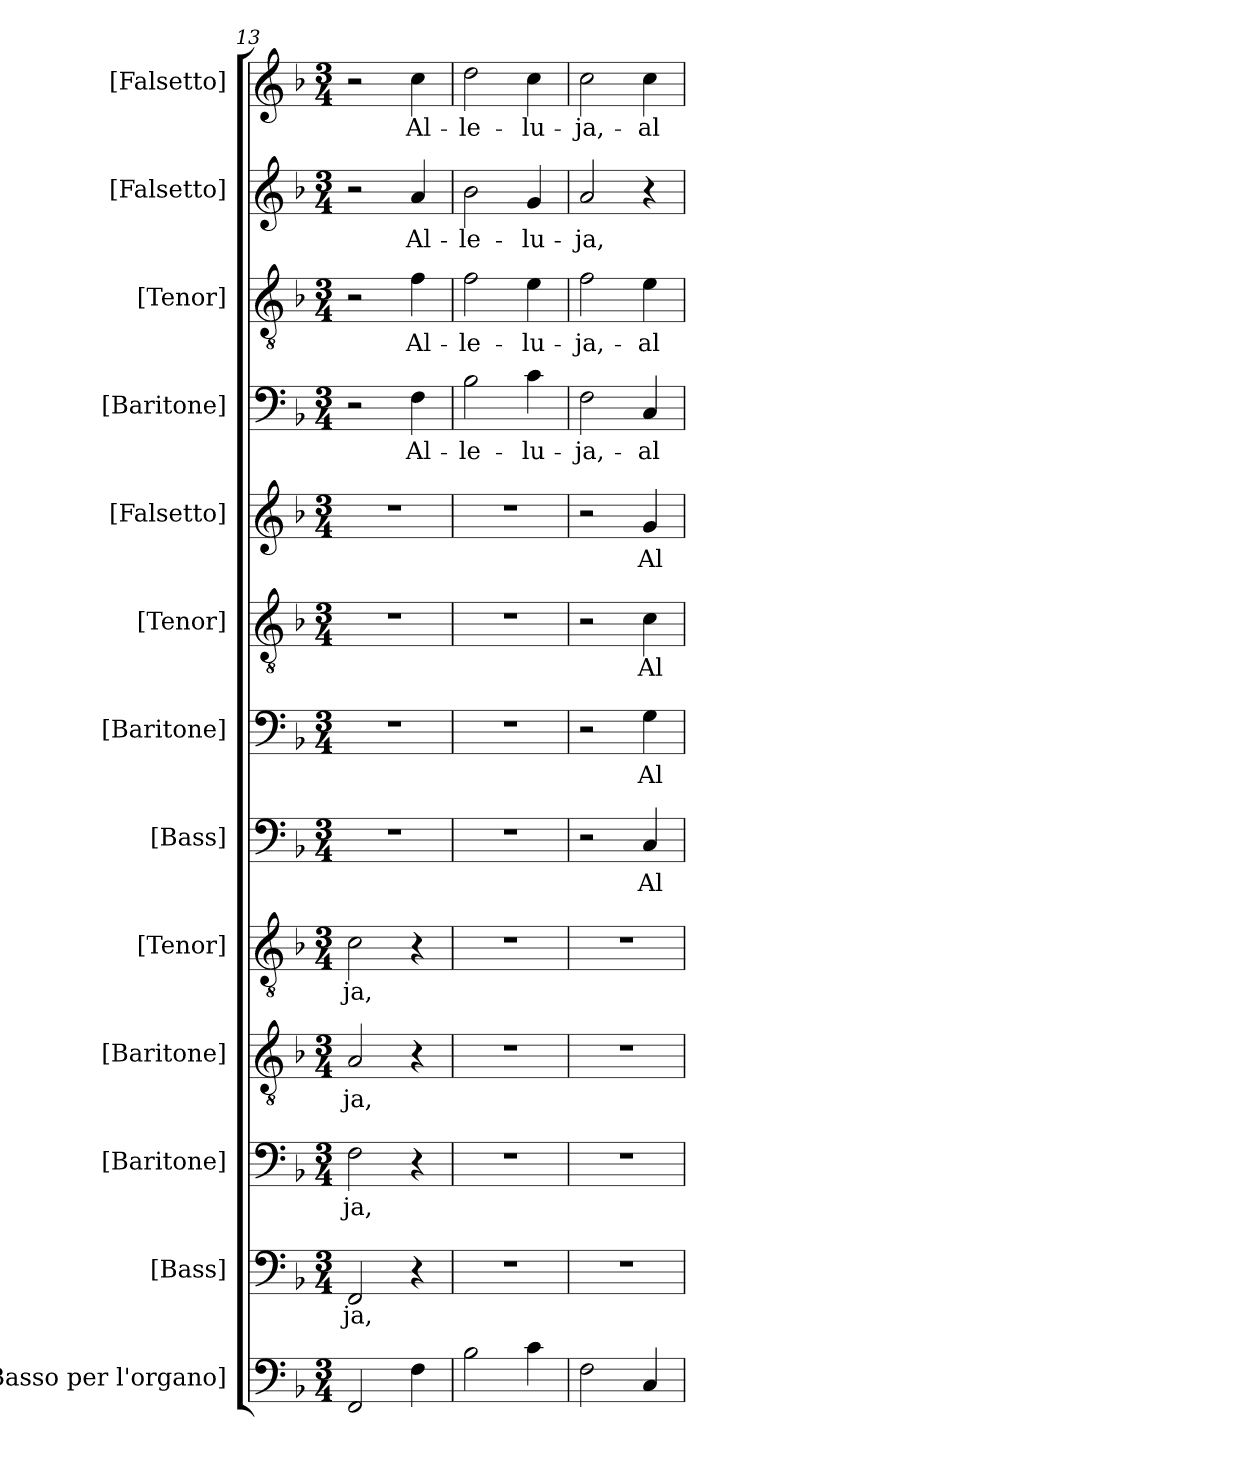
**kern	**kern	**text	**kern	**text	**kern	**text	**kern	**text	**kern	**text	**kern	**text	**kern	**text	**kern	**text	**kern	**text	**kern	**text	**kern	**text	**kern	**text
*part13	*part12	*part12	*part11	*part11	*part10	*part10	*part9	*part9	*part8	*part8	*part7	*part7	*part6	*part6	*part5	*part5	*part4	*part4	*part3	*part3	*part2	*part2	*part1	*part1
*staff13	*staff12	*staff12	*staff11	*staff11	*staff10	*staff10	*staff9	*staff9	*staff8	*staff8	*staff7	*staff7	*staff6	*staff6	*staff5	*staff5	*staff4	*staff4	*staff3	*staff3	*staff2	*staff2	*staff1	*staff1
*I"[Basso per l'organo]	*I"[Bass]	*	*I"[Baritone]	*	*I"[Baritone]	*	*I"[Tenor]	*	*I"[Bass]	*	*I"[Baritone]	*	*I"[Tenor]	*	*I"[Falsetto]	*	*I"[Baritone]	*	*I"[Tenor]	*	*I"[Falsetto]	*	*I"[Falsetto]	*
*	*I'B.	*	*I'Bar.	*	*I'Bar.	*	*I'T.	*	*I'B.	*	*I'Bar.	*	*I'T.	*	*I'A.	*	*I'Bar.	*	*I'T.	*	*I'A.	*	*I'A.	*
*clefF4	*clefF4	*	*clefF4	*	*clefGv2	*	*clefGv2	*	*clefF4	*	*clefF4	*	*clefGv2	*	*clefG2	*	*clefF4	*	*clefGv2	*	*clefG2	*	*clefG2	*
*	*	*	*	*	*ITrd7c12	*	*ITrd7c12	*	*	*	*	*	*ITrd7c12	*	*	*	*	*	*ITrd7c12	*	*	*	*	*
*k[b-]	*k[b-]	*	*k[b-]	*	*k[b-]	*	*k[b-]	*	*k[b-]	*	*k[b-]	*	*k[b-]	*	*k[b-]	*	*k[b-]	*	*k[b-]	*	*k[b-]	*	*k[b-]	*
*F:	*F:	*	*F:	*	*F:	*	*F:	*	*F:	*	*F:	*	*F:	*	*F:	*	*F:	*	*F:	*	*F:	*	*F:	*
*M3/4	*M3/4	*	*M3/4	*	*M3/4	*	*M3/4	*	*M3/4	*	*M3/4	*	*M3/4	*	*M3/4	*	*M3/4	*	*M3/4	*	*M3/4	*	*M3/4	*
=13	=13	=13	=13	=13	=13	=13	=13	=13	=13	=13	=13	=13	=13	=13	=13	=13	=13	=13	=13	=13	=13	=13	=13	=13
!	!	!LO:LY:b:color=#000000	!	!	!	!	!	!	!	!	!	!	!	!	!	!	!	!	!	!	!	!	!	!
!	!	!	!	!LO:LY:b:color=#000000	!	!	!	!	!	!	!	!	!	!	!	!	!	!	!	!	!	!	!	!
!	!	!	!	!	!	!LO:LY:b:color=#000000	!	!	!	!	!	!	!	!	!	!	!	!	!	!	!	!	!	!
!	!	!	!	!	!	!	!	!LO:LY:b:color=#000000	!LO:N:vis=1	!	!LO:N:vis=1	!	!LO:N:vis=1	!	!LO:N:vis=1	!	!	!	!	!	!	!	!	!
2FFi/	2FFi/	-ja,-	2Fi\	-ja,-	2AAi/	-ja,-	2Ci\	-ja,-	2.r	.	2.r	.	2.r	.	2.r	.	2r	.	2r	.	2r	.	2r	.
!	!	!	!	!	!	!	!	!	!	!	!	!	!	!	!	!	!	!LO:LY:b:color=#000000	!	!	!	!	!	!
!	!	!	!	!	!	!	!	!	!	!	!	!	!	!	!	!	!	!	!	!LO:LY:b:color=#000000	!	!	!	!
!	!	!	!	!	!	!	!	!	!	!	!	!	!	!	!	!	!	!	!	!	!	!LO:LY:b:color=#000000	!	!
!	!	!	!	!	!	!	!	!	!	!	!	!	!	!	!	!	!	!	!	!	!	!	!	!LO:LY:b:color=#000000
4Fi\	4r	.	4r	.	4r	.	4r	.	.	.	.	.	.	.	.	.	4Fi\	Al--	4Fi\	-Al--	4ai/	-Al--	4cci\	-Al--
=14	=14	=14	=14	=14	=14	=14	=14	=14	=14	=14	=14	=14	=14	=14	=14	=14	=14	=14	=14	=14	=14	=14	=14	=14
!	!LO:N:vis=1	!	!LO:N:vis=1	!	!LO:N:vis=1	!	!LO:N:vis=1	!	!LO:N:vis=1	!	!LO:N:vis=1	!	!LO:N:vis=1	!	!LO:N:vis=1	!	!	!	!	!	!	!	!	!
!	!	!	!	!	!	!	!	!	!	!	!	!	!	!	!	!	!	!LO:LY:b:color=#000000	!	!	!	!	!	!
!	!	!	!	!	!	!	!	!	!	!	!	!	!	!	!	!	!	!	!	!LO:LY:b:color=#000000	!	!	!	!
!	!	!	!	!	!	!	!	!	!	!	!	!	!	!	!	!	!	!	!	!	!	!LO:LY:b:color=#000000	!	!
!	!	!	!	!	!	!	!	!	!	!	!	!	!	!	!	!	!	!	!	!	!	!	!	!LO:LY:b:color=#000000
2B-i\	2.r	.	2.r	.	2.r	.	2.r	.	2.r	.	2.r	.	2.r	.	2.r	.	2B-i\	-le--	2Fi\	-le--	2b-i\	-le--	2ddi\	-le--
!	!	!	!	!	!	!	!	!	!	!	!	!	!	!	!	!	!	!LO:LY:b:color=#000000	!	!	!	!	!	!
!	!	!	!	!	!	!	!	!	!	!	!	!	!	!	!	!	!	!	!	!LO:LY:b:color=#000000	!	!	!	!
!	!	!	!	!	!	!	!	!	!	!	!	!	!	!	!	!	!	!	!	!	!	!LO:LY:b:color=#000000	!	!
!	!	!	!	!	!	!	!	!	!	!	!	!	!	!	!	!	!	!	!	!	!	!	!	!LO:LY:b:color=#000000
4ci\	.	.	.	.	.	.	.	.	.	.	.	.	.	.	.	.	4ci\	-lu--	4Ei\	-lu--	4gi/	-lu--	4cci\	-lu--
=15	=15	=15	=15	=15	=15	=15	=15	=15	=15	=15	=15	=15	=15	=15	=15	=15	=15	=15	=15	=15	=15	=15	=15	=15
!	!LO:N:vis=1	!	!LO:N:vis=1	!	!LO:N:vis=1	!	!LO:N:vis=1	!	!	!	!	!	!	!	!	!	!	!	!	!	!	!	!	!
!	!	!	!	!	!	!	!	!	!	!	!	!	!	!	!	!	!	!LO:LY:b:color=#000000	!	!	!	!	!	!
!	!	!	!	!	!	!	!	!	!	!	!	!	!	!	!	!	!	!	!	!LO:LY:b:color=#000000	!	!	!	!
!	!	!	!	!	!	!	!	!	!	!	!	!	!	!	!	!	!	!	!	!	!	!LO:LY:b:color=#000000	!	!
!	!	!	!	!	!	!	!	!	!	!	!	!	!	!	!	!	!	!	!	!	!	!	!	!LO:LY:b:color=#000000
2Fi\	2.r	.	2.r	.	2.r	.	2.r	.	2r	.	2r	.	2r	.	2r	.	2Fi\	-ja,-	2Fi\	-ja,-	2ai/	-ja,-	2cci\	-ja,-
!	!	!	!	!	!	!	!	!	!	!LO:LY:b:color=#000000	!	!	!	!	!	!	!	!	!	!	!	!	!	!
!	!	!	!	!	!	!	!	!	!	!	!	!LO:LY:b:color=#000000	!	!	!	!	!	!	!	!	!	!	!	!
!	!	!	!	!	!	!	!	!	!	!	!	!	!	!LO:LY:b:color=#000000	!	!	!	!	!	!	!	!	!	!
!	!	!	!	!	!	!	!	!	!	!	!	!	!	!	!	!LO:LY:b:color=#000000	!	!	!	!	!	!	!	!
!	!	!	!	!	!	!	!	!	!	!	!	!	!	!	!	!	!	!LO:LY:b:color=#000000	!	!	!	!	!	!
!	!	!	!	!	!	!	!	!	!	!	!	!	!	!	!	!	!	!	!	!LO:LY:b:color=#000000	!	!	!	!
!	!	!	!	!	!	!	!	!	!	!	!	!	!	!	!	!	!	!	!	!	!	!	!	!LO:LY:b:color=#000000
4Ci/	.	.	.	.	.	.	.	.	4Ci/	-Al--	4Gi\	-Al--	4Ci\	-Al--	4gi/	-Al--	4Ci/	-al--	4Ei\	-al--	4r	.	4cci\	-al--
=	=	=	=	=	=	=	=	=	=	=	=	=	=	=	=	=	=	=	=	=	=	=	=	=
*-	*-	*-	*-	*-	*-	*-	*-	*-	*-	*-	*-	*-	*-	*-	*-	*-	*-	*-	*-	*-	*-	*-	*-	*-
